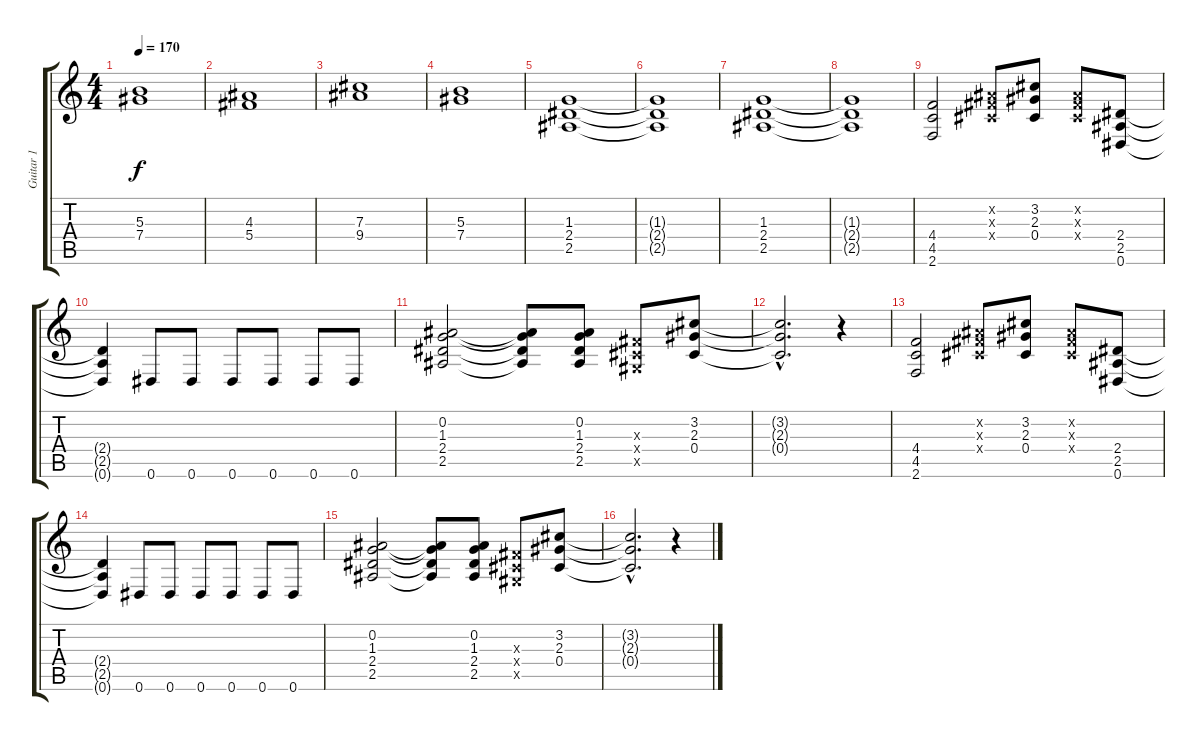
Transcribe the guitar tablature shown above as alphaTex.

\track ("Guitar 1" "Guitar 1") {instrument overdrivenguitar}
\staff {score tabs}
\tuning (Eb4 Bb3 Gb3 Db3 Ab2 Eb2) {hide}
\ts (4 4)
\tempo 170
\clef g2
\ks c
(5.3 7.4).1{dy f} |
(4.3 5.4).1 |
(7.3 9.4).1 |
(5.3 7.4).1 |
(1.3 2.4 2.5).1 |
(1.3{t} 2.4{t} 2.5{t}).1 |
(1.3 2.4 2.5).1 |
(1.3{t} 2.4{t} 2.5{t}).1 |
(4.4 4.5 2.6).2 (0.2{x} 0.3{x} 0.4{x}).8 (3.2 2.3 0.4).8 (0.2{x} 0.3{x} 0.4{x}).8 (2.4 2.5 0.6).8 |
(2.4{t} 2.5{t} 0.6{t}).4 0.6.8 0.6.8 0.6.8 0.6.8 0.6.8 0.6.8 |
(0.2 1.3 2.4 2.5).2 (0.2{t} 1.3{t} 2.4{t} 2.5{t}).8 (0.2 1.3 2.4 2.5).8 (0.3{x} 0.4{x} 0.5{x}).8 (3.2 2.3 0.4).8 |
(3.2{hac t} 2.3{hac t} 0.4{hac t}).2{d} r.4 |
(4.4 4.5 2.6).2 (0.2{x} 0.3{x} 0.4{x}).8 (3.2 2.3 0.4).8 (0.2{x} 0.3{x} 0.4{x}).8 (2.4 2.5 0.6).8 |
(2.4{t} 2.5{t} 0.6{t}).4 0.6.8 0.6.8 0.6.8 0.6.8 0.6.8 0.6.8 |
(0.2 1.3 2.4 2.5).2 (0.2{t} 1.3{t} 2.4{t} 2.5{t}).8 (0.2 1.3 2.4 2.5).8 (0.3{x} 0.4{x} 0.5{x}).8 (3.2 2.3 0.4).8 |
(3.2{hac t} 2.3{hac t} 0.4{hac t}).2{d} r.4
